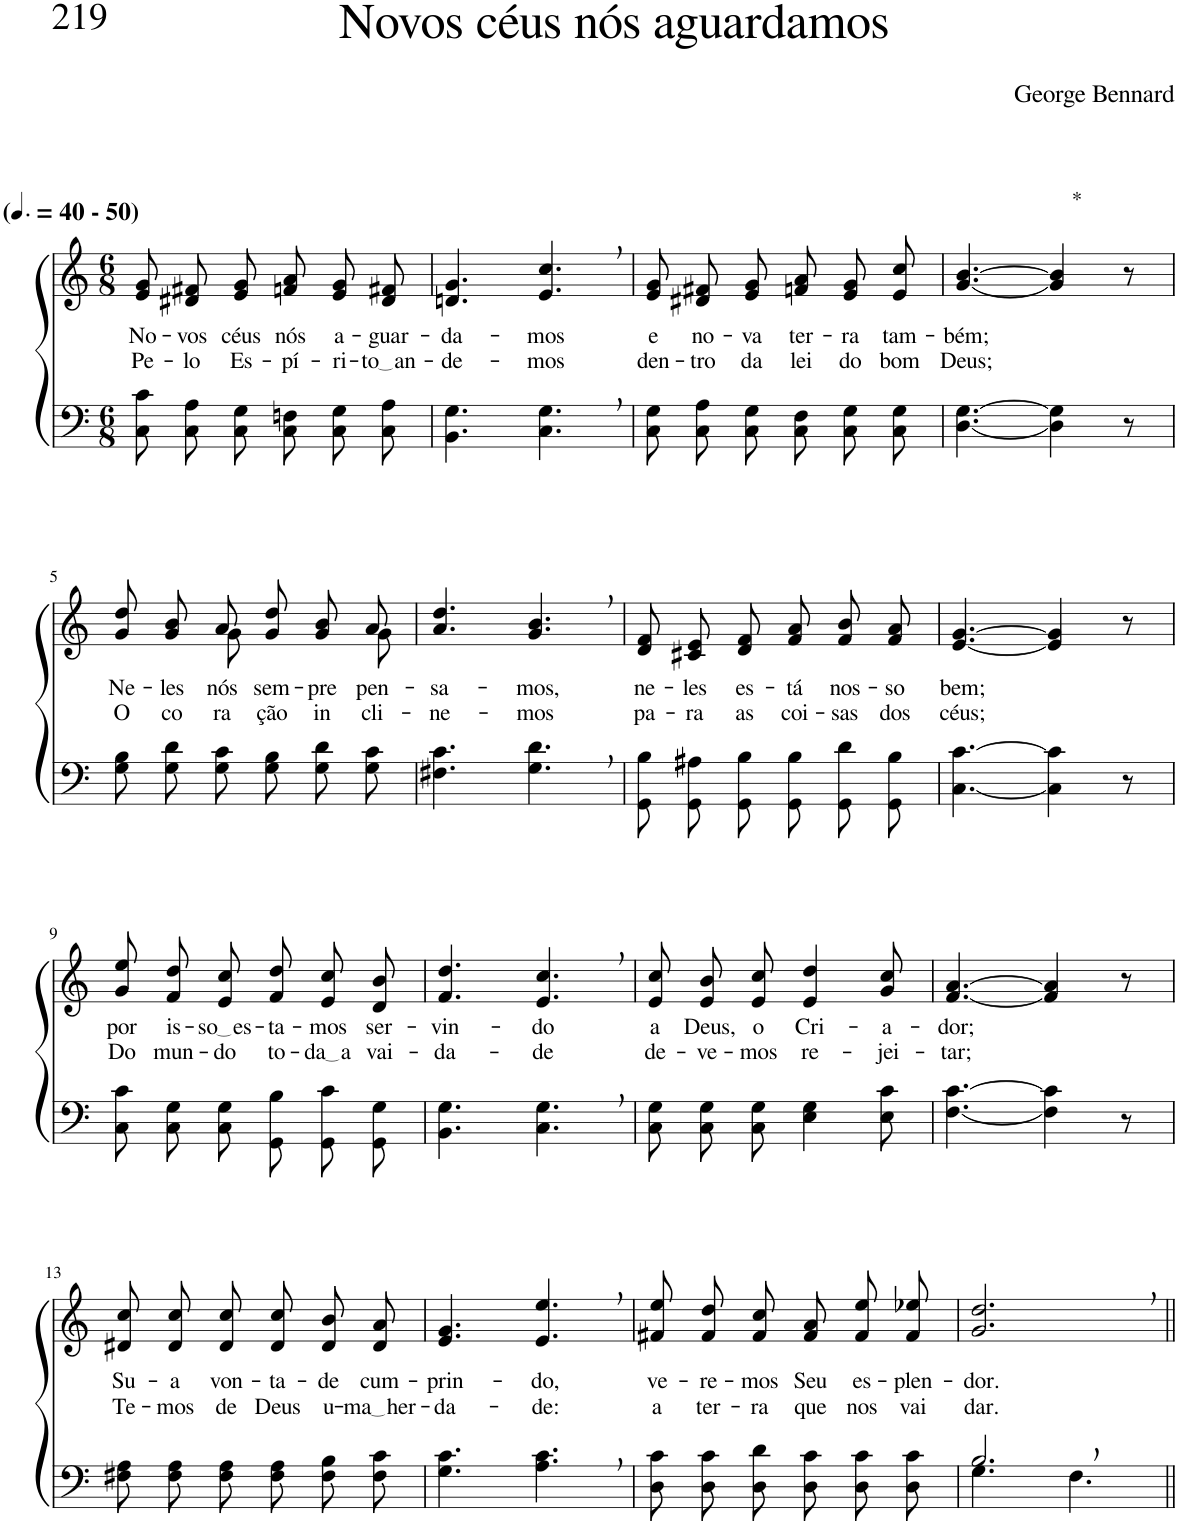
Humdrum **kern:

**kern	**kern	**text	**text
*part2	*part1	*part1	*part1
*staff2	*staff1	*staff1	*staff1
*I"Parte III e IV	*I"Parte I e II	*	*
*clefF4	*clefG2	*	*
*Trd1c2	*Trd1c2	*	*
*k[]	*k[]	*	*
*M6/8	*M6/8	*	*
*MM60	*MM60	*	*
=1	=1	=1	=1
!	!LO:TX:a:B:t=(	!	!
!	!LO:TX:a:B:t=- 50)	!	!
!	!	!LO:LY:b	!LO:LY:b
8C\ 8c\L	8e/ 8g/L	No-	Pe-
!	!	!LO:LY:b	!LO:LY:b
8C\ 8A\	8d#X/ 8f#X/	-vos	-lo
!	!	!LO:LY:b	!LO:LY:b
8C\ 8G\J	8e/ 8g/J	céus	Es-
!	!	!LO:LY:b	!LO:LY:b
8C\ 8Fn\L	8fn/ 8a/L	nós	-pí-
!	!	!LO:LY:b	!LO:LY:b
8C\ 8G\	8e/ 8g/	a-	-ri-
!	!	!LO:LY:b	!LO:LY:b
8C\ 8A\J	8d#/ 8f#X/J	-guar-	to an
=2	=2	=2	=2
!	!	!LO:LY:b	!LO:LY:b
4.BB\ 4.G\	4.dn/ 4.g/	-da-	-de-
!	!	!LO:LY:b	!LO:LY:b
4.C\, 4.G\,	4.e/, 4.cc/,	-mos	-mos
=3	=3	=3	=3
!	!	!LO:LY:b	!LO:LY:b
8C\ 8G\L	8e/ 8g/L	e	den-
!	!	!LO:LY:b	!LO:LY:b
8C\ 8A\	8d#X/ 8f#X/	no-	-tro
!	!	!LO:LY:b	!LO:LY:b
8C\ 8G\J	8e/ 8g/J	-va	da
!	!	!LO:LY:b	!LO:LY:b
8C\ 8F\L	8fn/ 8a/L	ter-	lei
!	!	!LO:LY:b	!LO:LY:b
8C\ 8G\	8e/ 8g/	-ra	do
!	!	!LO:LY:b	!LO:LY:b
8C\ 8G\J	8e/ 8cc/J	tam-	bom
=4	=4	=4	=4
!	!	!LO:LY:b	!LO:LY:b
[4.D\ [4.G\	[4.g/ [4.b/	-bém;	Deus;
!	!LO:TX:a:t=*	!	!
4D\] 4G\]	4g/] 4b/]	.	.
8r	8r	.	.
!!LO:LB:g=z
=5	=5	=5	=5
!	!	!LO:LY:b	!LO:LY:b
*	*^	*	*
8G\ 8B\L	8g/ 8dd/L	4ryy	Ne-	O
!	!	!	!LO:LY:b	!LO:LY:b
8G\ 8d\	8g/ 8b/	.	-les	co-
!	!	!	!LO:LY:b	!LO:LY:b
8G\ 8c\J	8a/J	8g\	nós	-ra-
!	!	!	!LO:LY:b	!LO:LY:b
8G\ 8B\L	8g/ 8dd/L	4ryy	sem-	-ção
!	!	!	!LO:LY:b	!LO:LY:b
8G\ 8d\	8g/ 8b/	.	-pre	in-
!	!	!	!LO:LY:b	!LO:LY:b
8G\ 8c\J	8a/J	8g\	pen-	-cli-
=6	=6	=6	=6	=6
!	!	!	!LO:LY:b	!LO:LY:b
*	*v	*v	*	*
4.F#X\ 4.c\	4.a/ 4.dd/	-sa-	-ne-
!	!	!LO:LY:b	!LO:LY:b
4.G\, 4.d\,	4.g/, 4.b/,	-mos,	-mos
=7	=7	=7	=7
!	!	!LO:LY:b	!LO:LY:b
8GG\ 8B\L	8d/ 8f/L	ne-	pa-
!	!	!LO:LY:b	!LO:LY:b
8GG\ 8A#X\	8c#X/ 8e/	-les	-ra
!	!	!LO:LY:b	!LO:LY:b
8GG\ 8B\J	8d/ 8f/J	es-	as
!	!	!LO:LY:b	!LO:LY:b
8GG\ 8B\L	8f/ 8a/L	-tá	coi-
!	!	!LO:LY:b	!LO:LY:b
8GG\ 8d\	8f/ 8b/	nos-	-sas
!	!	!LO:LY:b	!LO:LY:b
8GG\ 8B\J	8f/ 8a/J	-so	dos
=8	=8	=8	=8
!	!	!LO:LY:b	!LO:LY:b
[4.C\ [4.c\	[4.e/ [4.g/	bem;	céus;
4C\] 4c\]	4e/] 4g/]	.	.
8r	8r	.	.
!!LO:LB:g=z
=9	=9	=9	=9
!	!	!LO:LY:b	!LO:LY:b
8C\ 8c\L	8g/ 8ee/L	por	Do
!	!	!LO:LY:b	!LO:LY:b
8C\ 8G\	8f/ 8dd/	is-	mun-
!	!	!LO:LY:b	!LO:LY:b
8C\ 8G\J	8e/ 8cc/J	so es	-do
!	!	!LO:LY:b	!LO:LY:b
8GG/ 8B/L	8f/ 8dd/L	-ta-	to-
!	!	!LO:LY:b	!LO:LY:b
8GG/ 8c/	8e/ 8cc/	-mos	da a
!	!	!LO:LY:b	!LO:LY:b
8GG/ 8G/J	8d/ 8b/J	ser-	vai-
=10	=10	=10	=10
!	!	!LO:LY:b	!LO:LY:b
4.BB\ 4.G\	4.f/ 4.dd/	-vin-	-da-
!	!	!LO:LY:b	!LO:LY:b
4.C\, 4.G\,	4.e/, 4.cc/,	-do	-de
=11	=11	=11	=11
!	!	!LO:LY:b	!LO:LY:b
8C\ 8G\L	8e/ 8cc/L	a	de-
!	!	!LO:LY:b	!LO:LY:b
8C\ 8G\	8e/ 8b/	Deus,	-ve-
!	!	!LO:LY:b	!LO:LY:b
8C\ 8G\J	8e/ 8cc/J	o	-mos
!	!	!LO:LY:b	!LO:LY:b
4E\ 4G\	4e/ 4dd/	Cri-	re-
!	!	!LO:LY:b	!LO:LY:b
8E\ 8c\	8g/ 8cc/	-a-	-jei-
=12	=12	=12	=12
!	!	!LO:LY:b	!LO:LY:b
[4.F\ [4.c\	[4.f/ [4.a/	-dor;	-tar;
4F\] 4c\]	4f/] 4a/]	.	.
8r	8r	.	.
!!LO:LB:g=z
=13	=13	=13	=13
!	!	!LO:LY:b	!LO:LY:b
8F#X\ 8A\L	8d#X/ 8cc/L	-Su-	-Te-
!	!	!LO:LY:b	!LO:LY:b
8F#\ 8A\	8d#/ 8cc/	-a	-mos
!	!	!LO:LY:b	!LO:LY:b
8F#\ 8A\J	8d#/ 8cc/J	von-	de
!	!	!LO:LY:b	!LO:LY:b
8F#\ 8A\L	8d#/ 8cc/L	-ta-	Deus
!	!	!LO:LY:b	!LO:LY:b
8F#\ 8B\	8d#/ 8b/	-de	u-
!	!	!LO:LY:b	!LO:LY:b
8F#\ 8c\J	8d#/ 8a/J	cum-	ma her
=14	=14	=14	=14
!	!	!LO:LY:b	!LO:LY:b
4.G\ 4.c\	4.e/ 4.g/	-prin-	-da-
!	!	!LO:LY:b	!LO:LY:b
4.A\, 4.c\,	4.e/, 4.ee/,	-do,	-de:
=15	=15	=15	=15
!	!	!LO:LY:b	!LO:LY:b
8D\ 8c\L	8f#X/ 8ee/L	ve-	a
!	!	!LO:LY:b	!LO:LY:b
8D\ 8c\	8f#/ 8dd/	-re-	ter-
!	!	!LO:LY:b	!LO:LY:b
8D\ 8d\J	8f#/ 8cc/J	-mos	-ra
!	!	!LO:LY:b	!LO:LY:b
8D\ 8c\L	8f#\ 8a\L	Seu	que
!	!	!LO:LY:b	!LO:LY:b
8D\ 8c\	8f#\ 8ee\	es-	nos
!	!	!LO:LY:b	!LO:LY:b
8D\ 8c\J	8f#\ 8ee-X\J	-plen-	vai
=16	=16	=16	=16
*^	*	*	*
!	!	!	!LO:LY:b	!LO:LY:b
2.B,/	4.G\	2.g/, 2.dd/,	-dor.	dar.
.	4.F\	.	.	.
*v	*v	*	*	*
=||	=||	=||	=||
*-	*-	*-	*-
